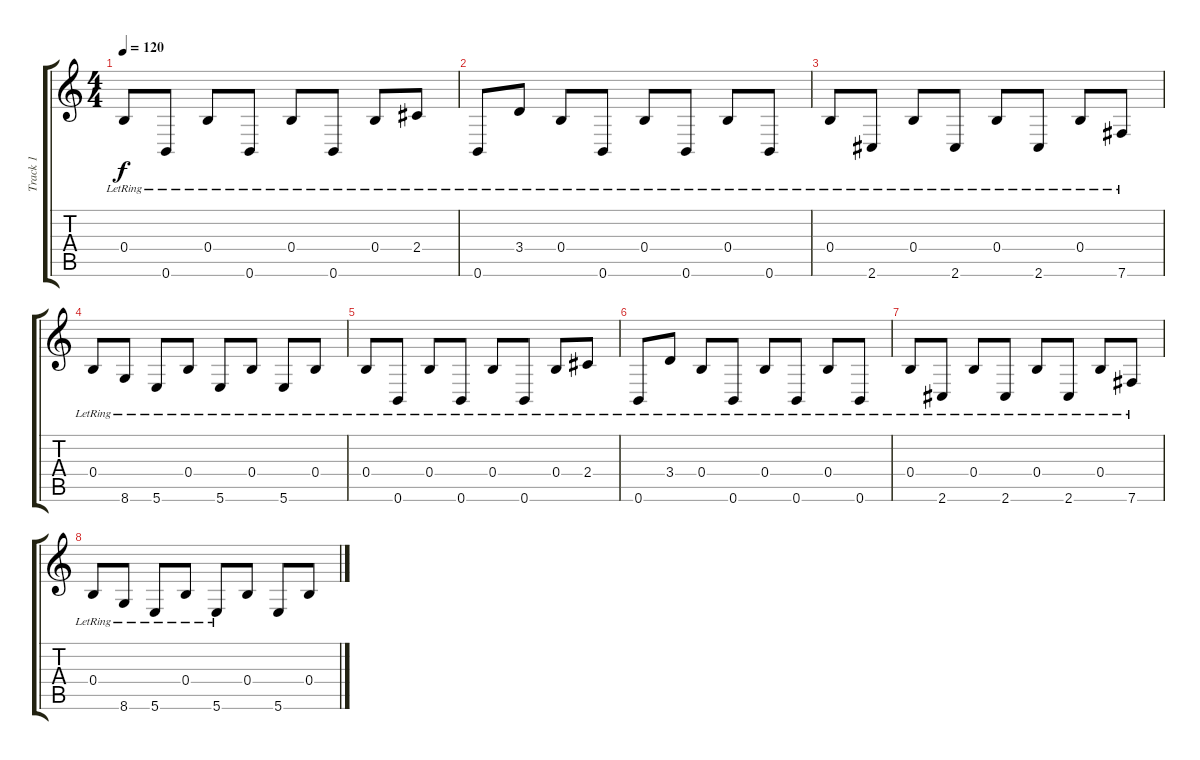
\track ("Track 1" "Track 1") {instrument electricguitarclean}
\staff {score tabs}
\tuning (Db4 Ab3 E3 B2 Gb2 B1) {hide}
\ts (4 4)
\tempo 120
\clef g2
\ks c
0.4{lr}.8{dy f} 0.6{lr}.8 0.4{lr}.8 0.6{lr}.8 0.4{lr}.8 0.6{lr}.8 0.4{lr}.8 2.4{lr}.8 |
0.6{lr}.8 3.4{lr}.8 0.4{lr}.8 0.6{lr}.8 0.4{lr}.8 0.6{lr}.8 0.4{lr}.8 0.6{lr}.8 |
0.4{lr}.8 2.6{lr}.8 0.4{lr}.8 2.6{lr}.8 0.4{lr}.8 2.6{lr}.8 0.4{lr}.8 7.6{lr}.8 |
0.4{lr}.8 8.6{lr}.8 5.6{lr}.8 0.4{lr}.8 5.6{lr}.8 0.4{lr}.8 5.6{lr}.8 0.4{lr}.8 |
0.4{lr}.8 0.6{lr}.8 0.4{lr}.8 0.6{lr}.8 0.4{lr}.8 0.6{lr}.8 0.4{lr}.8 2.4{lr}.8 |
0.6{lr}.8 3.4{lr}.8 0.4{lr}.8 0.6{lr}.8 0.4{lr}.8 0.6{lr}.8 0.4{lr}.8 0.6{lr}.8 |
0.4{lr}.8 2.6{lr}.8 0.4{lr}.8 2.6{lr}.8 0.4{lr}.8 2.6{lr}.8 0.4{lr}.8 7.6{lr}.8 |
0.4{lr}.8 8.6{lr}.8 5.6{lr}.8 0.4{lr}.8 5.6{lr}.8 0.4.8 5.6.8 0.4.8
